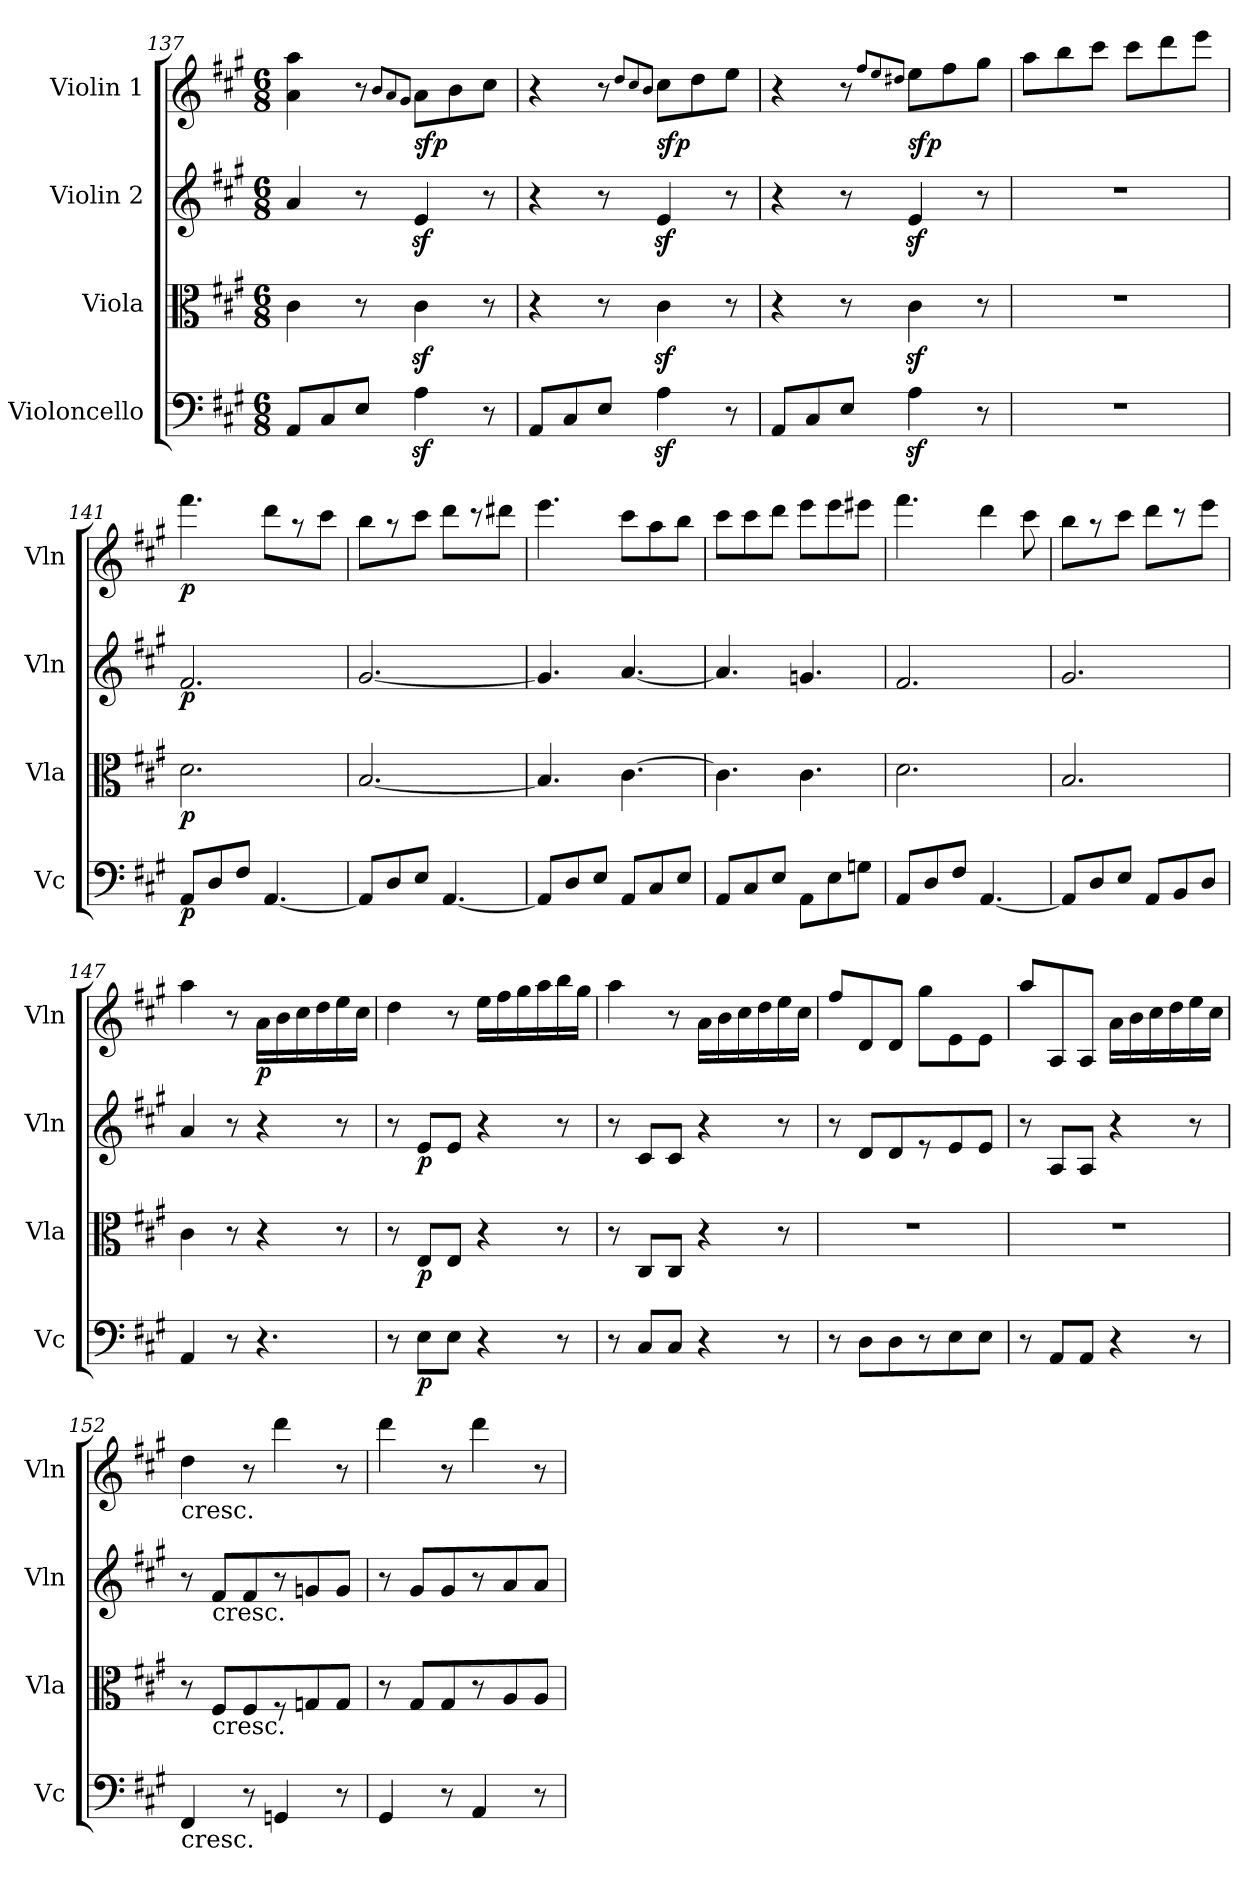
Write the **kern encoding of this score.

**kern	**dynam	**kern	**dynam	**kern	**dynam	**kern	**dynam
*part4	*part4	*part3	*part3	*part2	*part2	*part1	*part1
*staff4	*staff4	*staff3	*staff3	*staff2	*staff2	*staff1	*staff1
*I"Violoncello	*	*I"Viola	*	*I"Violin 2	*	*I"Violin 1	*
*I'Vc	*	*I'Vla	*	*I'Vln	*	*I'Vln	*
*clefF4	*	*clefC3	*	*clefG2	*	*clefG2	*
*k[f#c#g#]	*	*k[f#c#g#]	*	*k[f#c#g#]	*	*k[f#c#g#]	*
*A:	*	*A:	*	*A:	*	*A:	*
*M6/8	*	*M6/8	*	*M6/8	*	*M6/8	*
=137	=137	=137	=137	=137	=137	=137	=137
8AA/L	.	4c#\	.	4a/	.	4a\ 4aa\	.
8C#/	.	.	.	.	.	.	.
8E/J	.	8r	.	8r	.	8r	.
.	.	.	.	.	.	8qb/L	.
.	.	.	.	.	.	8qa/	.
.	.	.	.	.	.	8qg#/J	.
!	!	!	!	!	!	!	!LO:DY:b
4Az<\	.	4c#z<\	.	4ez</	.	8a\L	sfp
.	.	.	.	.	.	8b\	.
8r	.	8r	.	8r	.	8cc#\J	.
!!LO:PB:g=z
=138	=138	=138	=138	=138	=138	=138	=138
8AA/L	.	4r	.	4r	.	4r	.
8C#/	.	.	.	.	.	.	.
8E/J	.	8r	.	8r	.	8r	.
.	.	.	.	.	.	8qdd/L	.
.	.	.	.	.	.	8qcc#/	.
.	.	.	.	.	.	8qb/J	.
!	!	!	!	!	!	!	!LO:DY:b
4Az<\	.	4c#z<\	.	4ez</	.	8cc#\L	sfp
.	.	.	.	.	.	8dd\	.
8r	.	8r	.	8r	.	8ee\J	.
=139	=139	=139	=139	=139	=139	=139	=139
8AA/L	.	4r	.	4r	.	4r	.
8C#/	.	.	.	.	.	.	.
8E/J	.	8r	.	8r	.	8r	.
.	.	.	.	.	.	8qff#/L	.
.	.	.	.	.	.	8qee/	.
.	.	.	.	.	.	8qdd#X/J	.
!	!	!	!	!	!	!	!LO:DY:b
4Az<\	.	4c#z<\	.	4ez</	.	8ee\L	sfp
.	.	.	.	.	.	8ff#\	.
8r	.	8r	.	8r	.	8gg#\J	.
=140	=140	=140	=140	=140	=140	=140	=140
2.r	.	2.r	.	2.r	.	8aa\L	.
.	.	.	.	.	.	8bb\	.
.	.	.	.	.	.	8ccc#\J	.
.	.	.	.	.	.	8ccc#\L	.
.	.	.	.	.	.	8ddd\	.
.	.	.	.	.	.	8eee\J	.
=141	=141	=141	=141	=141	=141	=141	=141
!	!LO:DY:b	!	!LO:DY:b	!	!LO:DY:b	!	!LO:DY:b
8AA/L	p	2.d\	p	2.f#/	p	4.fff#\	p
8D/	.	.	.	.	.	.	.
8F#/J	.	.	.	.	.	.	.
[4.AA/	.	.	.	.	.	8ddd\L	.
.	.	.	.	.	.	8r	.
.	.	.	.	.	.	8ccc#\J	.
=142	=142	=142	=142	=142	=142	=142	=142
8AA/L]	.	[2.B/	.	[2.g#/	.	8bb\L	.
8D/	.	.	.	.	.	8r	.
8E/J	.	.	.	.	.	8ccc#\J	.
[4.AA/	.	.	.	.	.	8ddd\L	.
.	.	.	.	.	.	8r	.
.	.	.	.	.	.	8ddd#X\J	.
!!LO:PB:g=z
=143	=143	=143	=143	=143	=143	=143	=143
8AA/L]	.	4.B/]	.	4.g#/]	.	4.eee\	.
8D/	.	.	.	.	.	.	.
8E/J	.	.	.	.	.	.	.
8AA/L	.	[4.c#\	.	[4.a/	.	8ccc#\L	.
8C#/	.	.	.	.	.	8aa\	.
8E/J	.	.	.	.	.	8bb\J	.
=144	=144	=144	=144	=144	=144	=144	=144
8AA/L	.	4.c#\]	.	4.a/]	.	8ccc#\L	.
8C#/	.	.	.	.	.	8ccc#\	.
8E/J	.	.	.	.	.	8ddd\J	.
8AA\L	.	4.c#\	.	4.gn/	.	8eee\L	.
8E\	.	.	.	.	.	8eee\	.
8Gn\J	.	.	.	.	.	8eee#X\J	.
=145	=145	=145	=145	=145	=145	=145	=145
8AA/L	.	2.d\	.	2.f#/	.	4.fff#\	.
8D/	.	.	.	.	.	.	.
8F#/J	.	.	.	.	.	.	.
[4.AA/	.	.	.	.	.	4ddd\	.
.	.	.	.	.	.	8ccc#\	.
=146	=146	=146	=146	=146	=146	=146	=146
8AA/L]	.	2.B/	.	2.g#/	.	8bb\L	.
8D/	.	.	.	.	.	8r	.
8E/J	.	.	.	.	.	8ccc#\J	.
8AA/L	.	.	.	.	.	8ddd\L	.
8BB/	.	.	.	.	.	8r	.
8D/J	.	.	.	.	.	8eee\J	.
=147	=147	=147	=147	=147	=147	=147	=147
4AA/	.	4c#\	.	4a/	.	4aa\	.
8r	.	8r	.	8r	.	8r	.
!	!	!	!	!	!	!	!LO:DY:b
4.r	.	4r	.	4r	.	16a\LL	p
.	.	.	.	.	.	16b\	.
.	.	.	.	.	.	16cc#\	.
.	.	.	.	.	.	16dd\	.
.	.	8r	.	8r	.	16ee\	.
.	.	.	.	.	.	16cc#\JJ	.
!!LO:LB:g=z
=148	=148	=148	=148	=148	=148	=148	=148
8r	.	8r	.	8r	.	4dd\	.
!	!LO:DY:b	!	!LO:DY:b	!	!LO:DY:b	!	!
8E\L	p	8E/L	p	8e/L	p	.	.
8E\J	.	8E/J	.	8e/J	.	8r	.
4r	.	4r	.	4r	.	16ee\LL	.
.	.	.	.	.	.	16ff#\	.
.	.	.	.	.	.	16gg#\	.
.	.	.	.	.	.	16aa\	.
8r	.	8r	.	8r	.	16bb\	.
.	.	.	.	.	.	16gg#\JJ	.
=149	=149	=149	=149	=149	=149	=149	=149
8r	.	8r	.	8r	.	4aa\	.
8C#/L	.	8C#/L	.	8c#/L	.	.	.
8C#/J	.	8C#/J	.	8c#/J	.	8r	.
4r	.	4r	.	4r	.	16a\LL	.
.	.	.	.	.	.	16b\	.
.	.	.	.	.	.	16cc#\	.
.	.	.	.	.	.	16dd\	.
8r	.	8r	.	8r	.	16ee\	.
.	.	.	.	.	.	16cc#\JJ	.
=150	=150	=150	=150	=150	=150	=150	=150
8r	.	2.r	.	8r	.	8ff#/L	.
8D\L	.	.	.	8d/L	.	8d/	.
8D\	.	.	.	8d/	.	8d/J	.
8r	.	.	.	8r	.	8gg#\L	.
8E\	.	.	.	8e/	.	8e\	.
8E\J	.	.	.	8e/J	.	8e\J	.
=151	=151	=151	=151	=151	=151	=151	=151
8r	.	2.r	.	8r	.	8aa/L	.
8AA/L	.	.	.	8A/L	.	8A/	.
8AA/J	.	.	.	8A/J	.	8A/J	.
4r	.	.	.	4r	.	16a\LL	.
.	.	.	.	.	.	16b\	.
.	.	.	.	.	.	16cc#\	.
.	.	.	.	.	.	16dd\	.
8r	.	.	.	8r	.	16ee\	.
.	.	.	.	.	.	16cc#\JJ	.
!!LO:PB:g=z
=152	=152	=152	=152	=152	=152	=152	=152
!	!	!	!	!	!	!LO:TX:b:t=cresc.	!
!LO:TX:b:t=cresc.	!	!	!	!	!	!	!
4FF#/	.	8r	.	8r	.	4dd\	.
!	!	!	!	!LO:TX:b:t=cresc.	!	!	!
!	!	!LO:TX:b:t=cresc.	!	!	!	!	!
.	.	8F#/L	.	8f#/L	.	.	.
8r	.	8F#/	.	8f#/	.	8r	.
4GGn/	.	8r	.	8r	.	4ddd\	.
.	.	8Gn/	.	8gn/	.	.	.
8r	.	8G/J	.	8g/J	.	8r	.
=153	=153	=153	=153	=153	=153	=153	=153
4GG#/	.	8r	.	8r	.	4ddd\	.
.	.	8G#/L	.	8g#/L	.	.	.
8r	.	8G#/	.	8g#/	.	8r	.
4AA/	.	8r	.	8r	.	4ddd\	.
.	.	8A/	.	8a/	.	.	.
8r	.	8A/J	.	8a/J	.	8r	.
=	=	=	=	=	=	=	=
*-	*-	*-	*-	*-	*-	*-	*-
